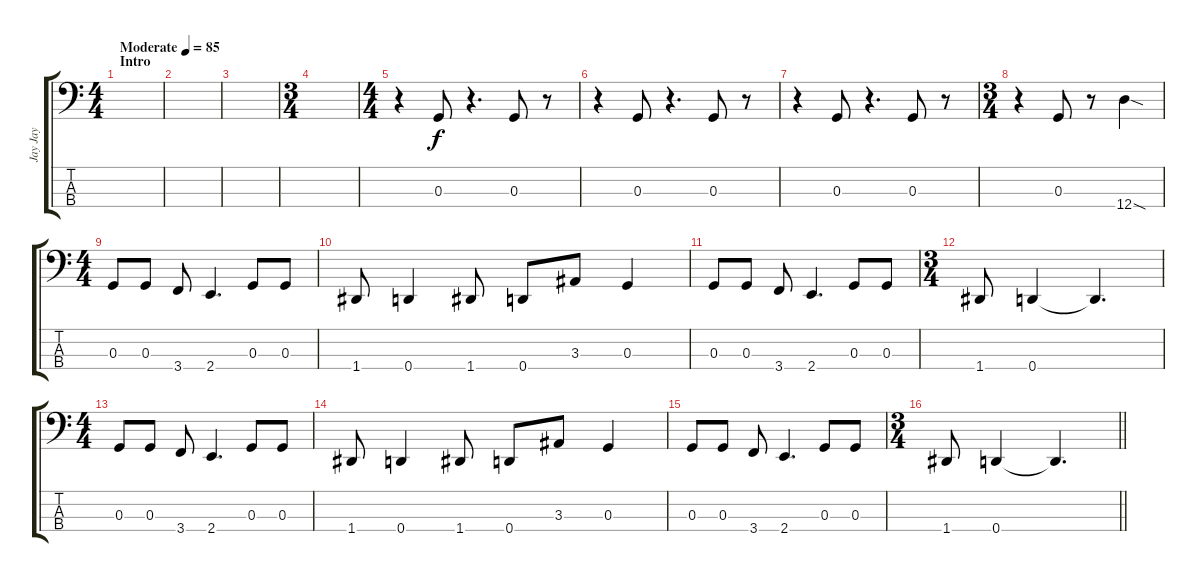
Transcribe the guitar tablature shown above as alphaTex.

\track ("Jay Jay" "Jay Jay") {instrument electricbasspick}
\staff {score tabs}
\tuning (F2 C2 G1 D1) {hide}
\ts (4 4)
\section ("" "Intro")
\tempo (85 "Moderate")
\clef f4
\ks c
|
|
|
\ts (3 4)
|
\ts (4 4)
r.4 0.3.8 r.4{d} 0.3.8 r.8 |
r.4 0.3.8 r.4{d} 0.3.8 r.8 |
r.4 0.3.8 r.4{d} 0.3.8 r.8 |
\ts (3 4)
r.4 0.3.8 r.8 12.4{sod}.4 |
\ts (4 4)
0.3.8 0.3.8 3.4.8 2.4.4{d} 0.3.8 0.3.8 |
1.4.8 0.4.4 1.4.8 0.4.8 3.3.8 0.3.4 |
0.3.8 0.3.8 3.4.8 2.4.4{d} 0.3.8 0.3.8 |
\ts (3 4)
1.4.8 0.4.4 0.4{t}.4{d} |
\ts (4 4)
0.3.8 0.3.8 3.4.8 2.4.4{d} 0.3.8 0.3.8 |
1.4.8 0.4.4 1.4.8 0.4.8 3.3.8 0.3.4 |
0.3.8 0.3.8 3.4.8 2.4.4{d} 0.3.8 0.3.8 |
\ts (3 4)
\barLineRight lightlight
1.4.8 0.4.4 0.4{t}.4{d}
